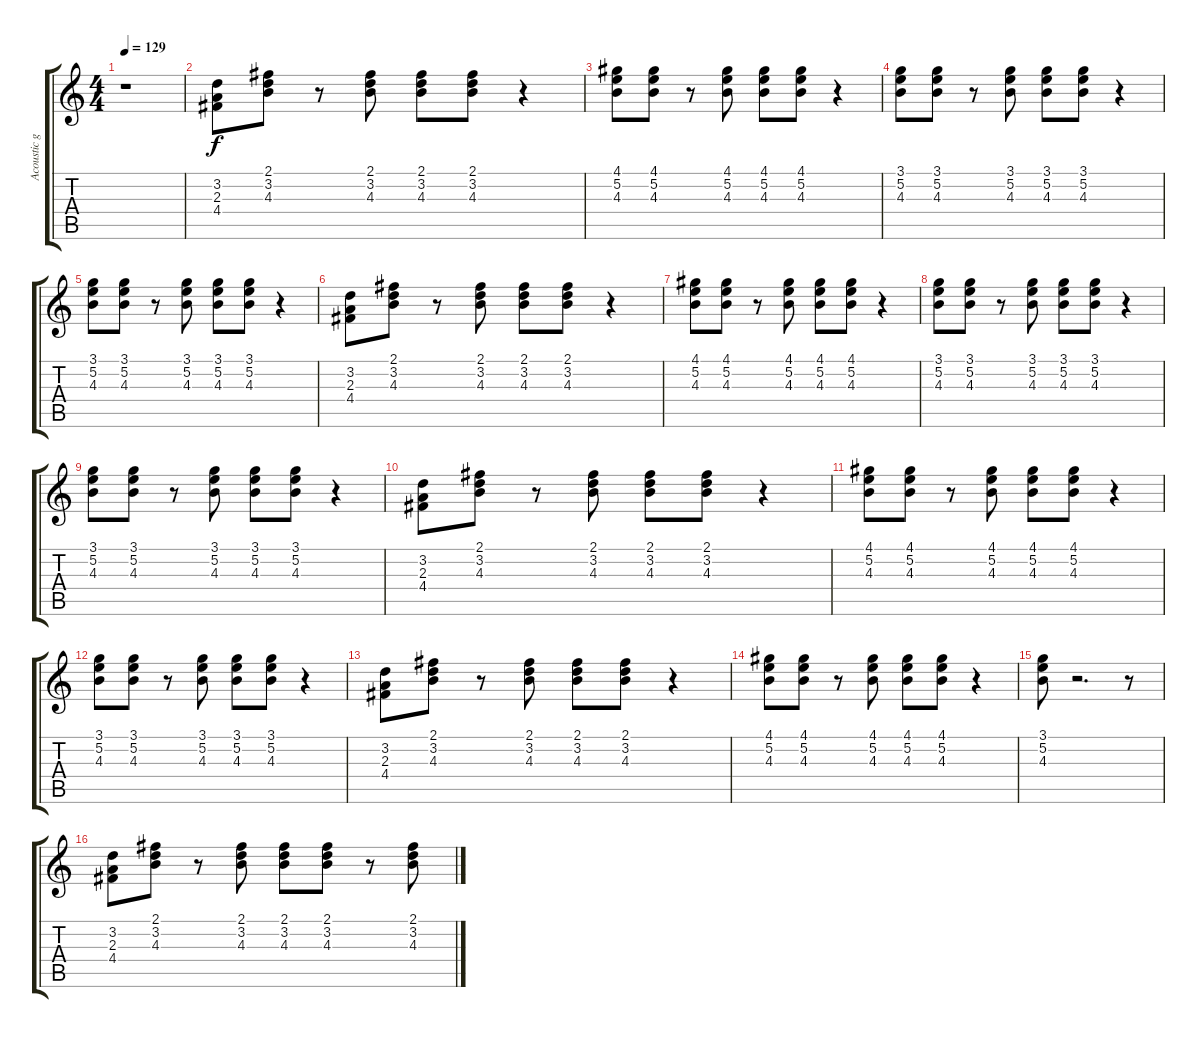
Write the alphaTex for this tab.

\track ("Acoustic guitar" "Acoustic g") {instrument acousticguitarsteel}
\staff {score tabs}
\tuning (E4 B3 G3 D3 A2 E2) {hide}
\ts (4 4)
\tempo 129
\clef g2
\ks c
r.1{dy f instrument acousticguitarsteel} |
(3.2 2.3 4.4).8 (2.1 3.2 4.3).8 r.8 (2.1 3.2 4.3).8 (2.1 3.2 4.3).8 (2.1 3.2 4.3).8 r.4 |
(4.1 5.2 4.3).8 (4.1 5.2 4.3).8 r.8 (4.1 5.2 4.3).8 (4.1 5.2 4.3).8 (4.1 5.2 4.3).8 r.4 |
(3.1 5.2 4.3).8 (3.1 5.2 4.3).8 r.8 (3.1 5.2 4.3).8 (3.1 5.2 4.3).8 (3.1 5.2 4.3).8 r.4 |
(3.1 5.2 4.3).8 (3.1 5.2 4.3).8 r.8 (3.1 5.2 4.3).8 (3.1 5.2 4.3).8 (3.1 5.2 4.3).8 r.4 |
(3.2 2.3 4.4).8 (2.1 3.2 4.3).8 r.8 (2.1 3.2 4.3).8 (2.1 3.2 4.3).8 (2.1 3.2 4.3).8 r.4 |
(4.1 5.2 4.3).8 (4.1 5.2 4.3).8 r.8 (4.1 5.2 4.3).8 (4.1 5.2 4.3).8 (4.1 5.2 4.3).8 r.4 |
(3.1 5.2 4.3).8 (3.1 5.2 4.3).8 r.8 (3.1 5.2 4.3).8 (3.1 5.2 4.3).8 (3.1 5.2 4.3).8 r.4 |
(3.1 5.2 4.3).8 (3.1 5.2 4.3).8 r.8 (3.1 5.2 4.3).8 (3.1 5.2 4.3).8 (3.1 5.2 4.3).8 r.4 |
(3.2 2.3 4.4).8 (2.1 3.2 4.3).8 r.8 (2.1 3.2 4.3).8 (2.1 3.2 4.3).8 (2.1 3.2 4.3).8 r.4 |
(4.1 5.2 4.3).8 (4.1 5.2 4.3).8 r.8 (4.1 5.2 4.3).8 (4.1 5.2 4.3).8 (4.1 5.2 4.3).8 r.4 |
(3.1 5.2 4.3).8 (3.1 5.2 4.3).8 r.8 (3.1 5.2 4.3).8 (3.1 5.2 4.3).8 (3.1 5.2 4.3).8 r.4 |
(3.2 2.3 4.4).8 (2.1 3.2 4.3).8 r.8 (2.1 3.2 4.3).8 (2.1 3.2 4.3).8 (2.1 3.2 4.3).8 r.4 |
(4.1 5.2 4.3).8 (4.1 5.2 4.3).8 r.8 (4.1 5.2 4.3).8 (4.1 5.2 4.3).8 (4.1 5.2 4.3).8 r.4 |
(3.1 5.2 4.3).8 r.2{d} r.8 |
(3.2 2.3 4.4).8 (2.1 3.2 4.3).8 r.8 (2.1 3.2 4.3).8 (2.1 3.2 4.3).8 (2.1 3.2 4.3).8 r.8 (2.1 3.2 4.3).8
